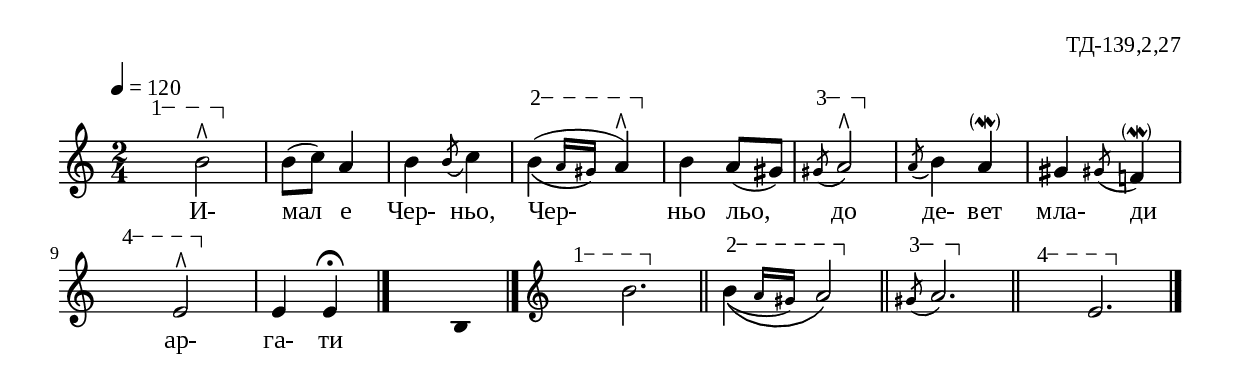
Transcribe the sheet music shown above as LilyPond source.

%{
TD_139_2_27
%}

\include "td-preamble.ly"

\score {
\relative c'' {
 \tempo 4 = 120
  \time 2/4
 \phrasingSlurDown 
\varA  
\set Score.measureLength = #(ly:make-moment 3 4)  
\hideNotes c4\startTextSpan \unHideNotes  b2^\rtoe  \stopTextSpan |
\set Score.measureLength = #(ly:make-moment 2 4)  
b8( c) a4 b \acciaccatura b8 c4
\varB
\afterGrace b4\startTextSpan(\( { a16[ gis\)] } a4^\rtoe) \stopTextSpan
  b4 a8( gis)  
\varC  
  \acciaccatura gis8\startTextSpan a2^\rtoe \stopTextSpan 
   \acciaccatura a8  
\parS    
  b4  a-\parenthesize\mordent   
  gis \acciaccatura gis!8 f!4-\parenthesize\mordent   
\varD
\set Score.measureLength = #(ly:make-moment 3 4)  
\hideNotes c4\startTextSpan \unHideNotes e2^\rtoe \stopTextSpan 
\set Score.measureLength = #(ly:make-moment 2 4) 
e4 e\fermata
 \bar "|." 
 s4 \fixB b4  \fixC 
 \bar "|." 
\endm 
\cadenzaOn
\varA
\hideNotes c'4\startTextSpan \unHideNotes  b2. \stopTextSpan \bar "||"
\varB
  \afterGrace b4\startTextSpan\(_( { a16[ gis)] } a2\) \stopTextSpan \bar "||"
\varC
   \acciaccatura gis!8\startTextSpan a2. \stopTextSpan  \bar "||"   
\varD
\hideNotes c,4\startTextSpan \unHideNotes e2. \stopTextSpan  
 \cadenzaOff
 \bar "|." 

}
\addlyrics { " " И- мал е Чер- ньо, Чер- ньо льо, до де- вет 
мла- ди " " ар- га- ти }
%
\layout {
  indent = #0
  line-width = 190\mm
  ragged-right=##f
%%  ragged-last = ##t
}
%
\midi { 
	\context {
		\Score
		tempoWholesPerMinute = #(ly:make-moment 120 4)
		}
	}
}

\header{
  opus = "ТД-139,2,27"
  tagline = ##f
}


